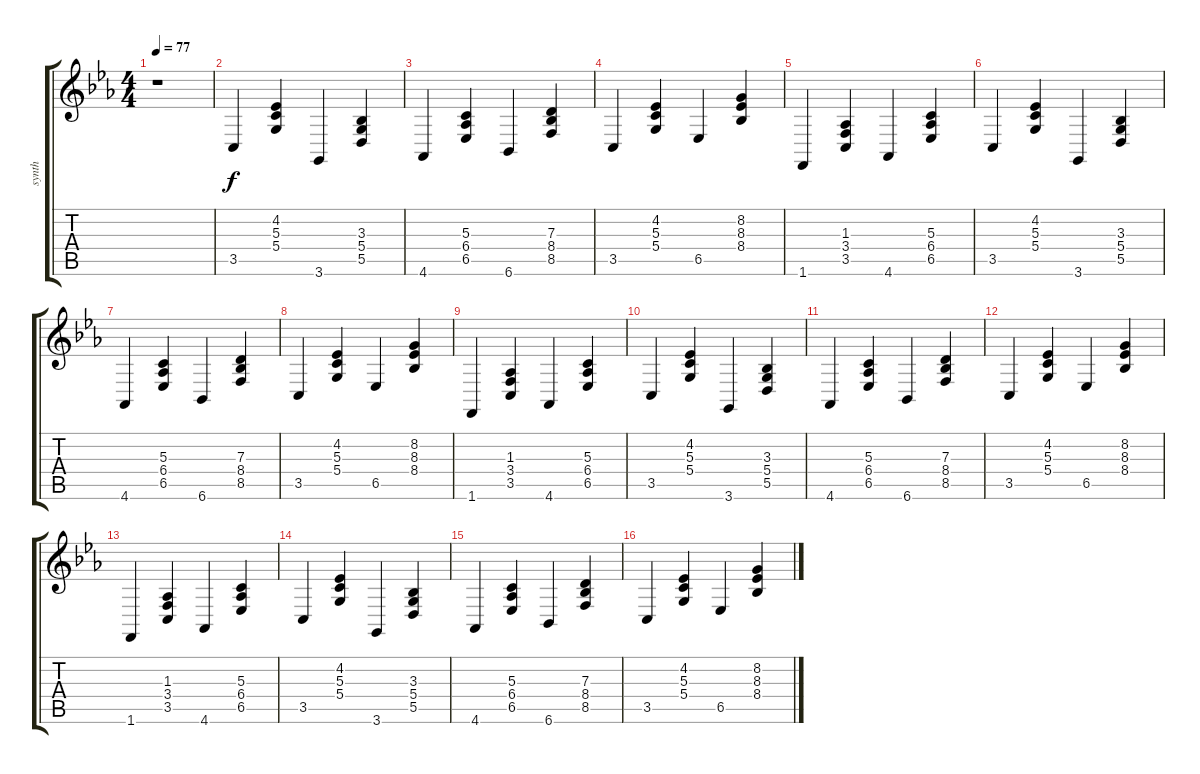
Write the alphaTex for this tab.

\track ("synth" "synth") {instrument stringensemble1}
\staff {score tabs}
\tuning (E4 B3 G3 D3 A2 E2) {hide}
\ts (4 4)
\tempo 77
\clef g2
\ks cminor
r.1{dy f} |
3.5.4 (4.2 5.3 5.4).4 3.6.4 (3.3 5.4 5.5).4 |
4.6.4 (5.3 6.4 6.5).4 6.6.4 (7.3 8.4 8.5).4 |
3.5.4 (4.2 5.3 5.4).4 6.5.4 (8.2 8.3 8.4).4 |
1.6.4 (1.3 3.4 3.5).4 4.6.4 (5.3 6.4 6.5).4 |
3.5.4 (4.2 5.3 5.4).4 3.6.4 (3.3 5.4 5.5).4 |
4.6.4 (5.3 6.4 6.5).4 6.6.4 (7.3 8.4 8.5).4 |
3.5.4 (4.2 5.3 5.4).4 6.5.4 (8.2 8.3 8.4).4 |
1.6.4 (1.3 3.4 3.5).4 4.6.4 (5.3 6.4 6.5).4 |
3.5.4 (4.2 5.3 5.4).4 3.6.4 (3.3 5.4 5.5).4 |
4.6.4 (5.3 6.4 6.5).4 6.6.4 (7.3 8.4 8.5).4 |
3.5.4 (4.2 5.3 5.4).4 6.5.4 (8.2 8.3 8.4).4 |
1.6.4 (1.3 3.4 3.5).4 4.6.4 (5.3 6.4 6.5).4 |
3.5.4 (4.2 5.3 5.4).4 3.6.4 (3.3 5.4 5.5).4 |
4.6.4 (5.3 6.4 6.5).4 6.6.4 (7.3 8.4 8.5).4 |
3.5.4 (4.2 5.3 5.4).4 6.5.4 (8.2 8.3 8.4).4
